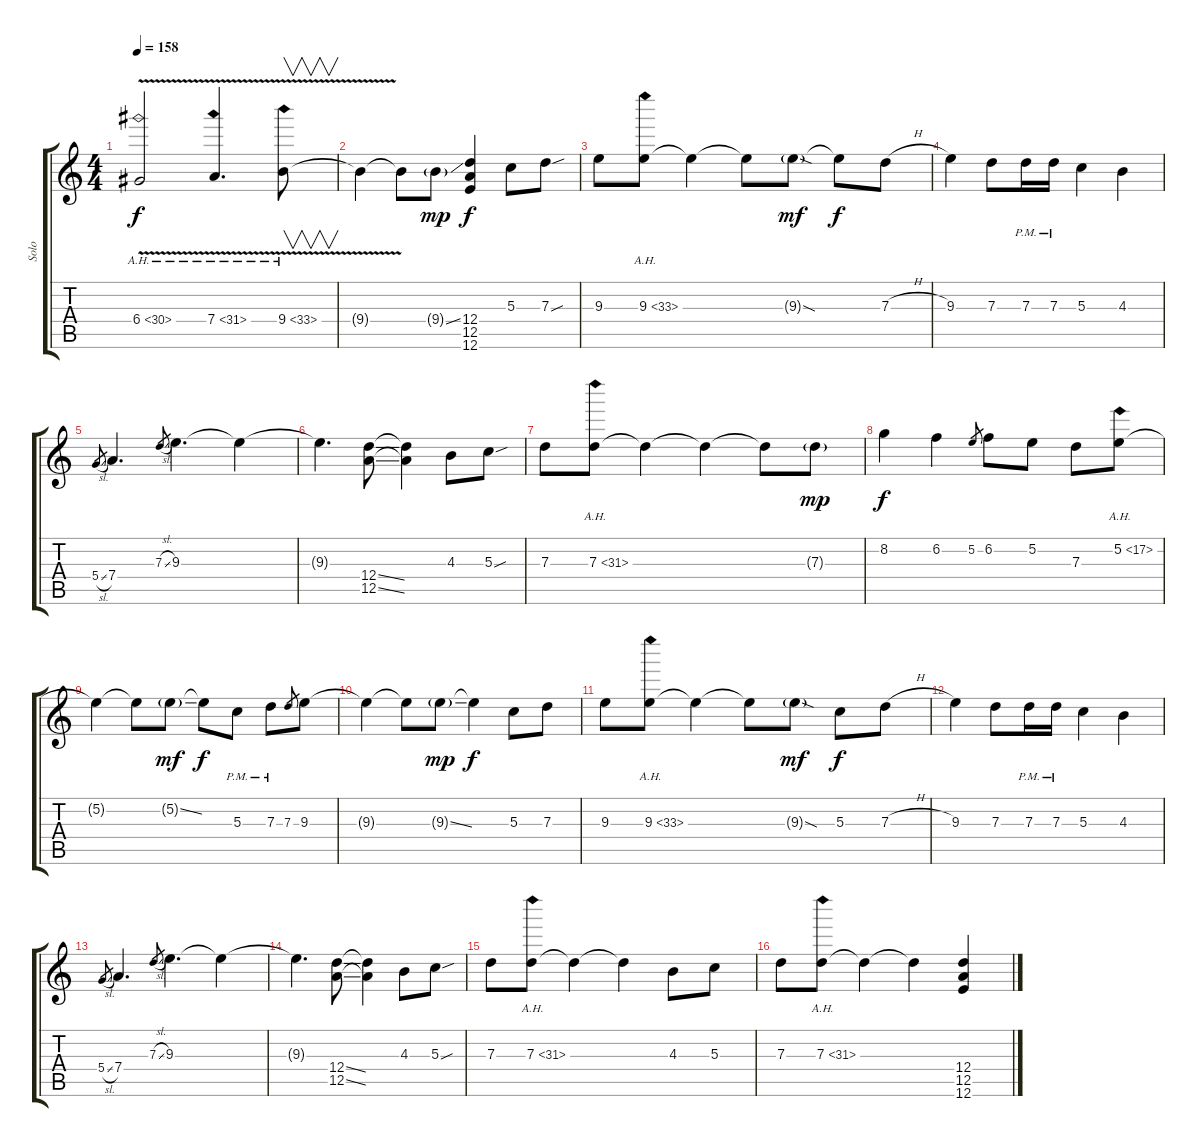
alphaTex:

\track ("Solo" "Solo") {instrument overdrivenguitar}
\staff {score tabs}
\tuning (E4 B3 G3 D3 A2 E2) {hide}
\ts (4 4)
\tempo 158
\clef g2
\ks c
6.4{ah 24 v}.2{dy f} 7.4{ah 24 v}.4{d} 9.4{ah 24 v}.8{v} |
9.4{t}.4 9.4{t}.8 9.4{ss g}.8{dy mp} (12.4 12.5 12.6).4{dy f} 5.3.8 7.3{sou}.8 |
9.3.8 9.3{ah 24}.8 9.3{t}.4 9.3{t}.8 9.3{sod g}.8{dy mf} 9.3{t}.8{dy f} 7.3{h}.8 |
9.3.4 7.3.8 7.3{pm}.16 7.3{pm}.16 5.3.4 4.3.4 |
5.4{sl}.8{gr} 7.4.4{d} 7.3{sl}.8{gr} 9.3.4{d} 9.3{t}.4 |
9.3{t}.4{d} (12.4{ss} 12.5{ss}).8 (12.4{t} 12.5{t}).4 4.3.8 5.3{sou}.8 |
7.3.8 7.3{ah 24}.8 7.3{t}.4 7.3{t}.4 7.3{t}.8 7.3{g}.8{dy mp} |
8.2.4{dy f} 6.2.4 5.2.8{gr} 6.2.8 5.2.8 7.3.8 5.2{ah 12}.8 |
5.2{t}.4 5.2{t}.8 5.2{ss g}.8{dy mf} 5.2{t}.8{dy f} 5.3{pm}.8 7.3{pm}.8 7.3.8{gr} 9.3.8 |
9.3{t}.4 9.3{t}.8 9.3{ss g}.8{dy mp} 9.3{t}.4{dy f} 5.3.8 7.3.8 |
9.3.8 9.3{ah 24}.8 9.3{t}.4 9.3{t}.8 9.3{sod g}.8{dy mf} 5.3.8{dy f} 7.3{h}.8 |
9.3.4 7.3.8 7.3{pm}.16 7.3{pm}.16 5.3.4 4.3.4 |
5.4{sl}.8{gr} 7.4.4{d} 7.3{sl}.8{gr} 9.3.4{d} 9.3{t}.4 |
9.3{t}.4{d} (12.4{ss} 12.5{ss}).8 (12.4{t} 12.5{t}).4 4.3.8 5.3{sou}.8 |
7.3.8{txt ""} 7.3{ah 24}.8 7.3{t}.4 7.3{t}.4 4.3.8 5.3.8 |
7.3.8 7.3{ah 24}.8 7.3{t}.4 7.3{t}.4 (12.4{ss} 12.5 12.6).4
